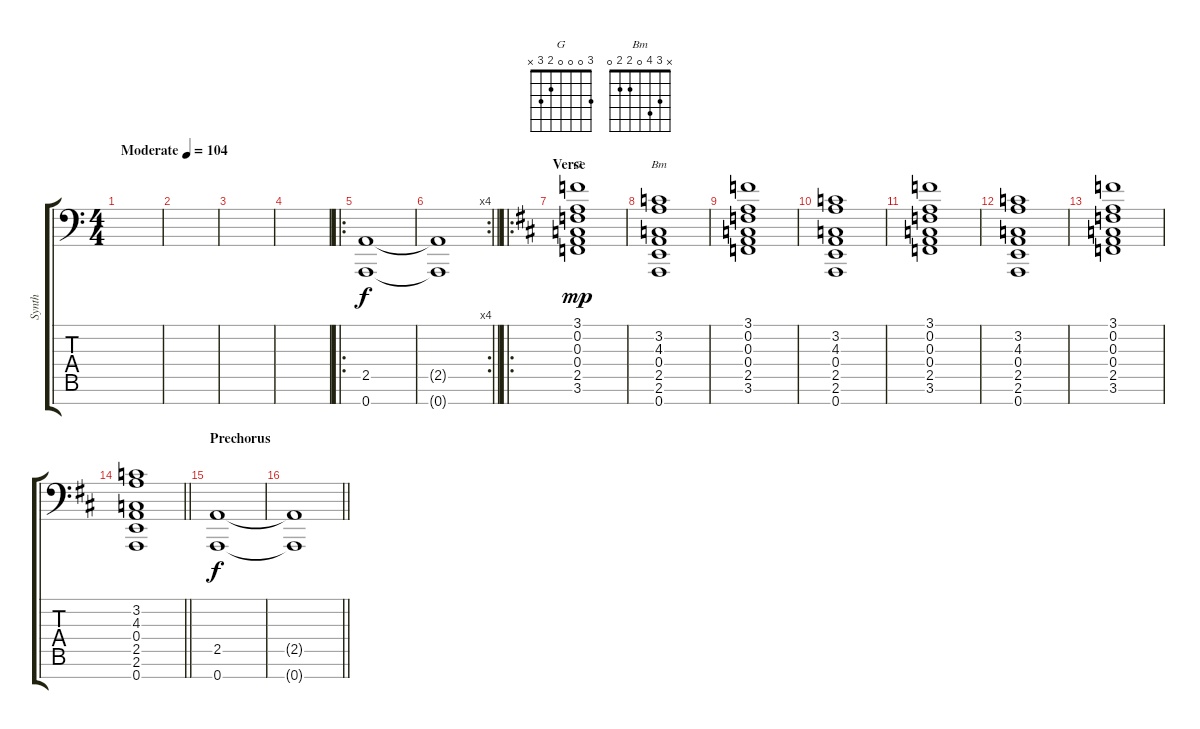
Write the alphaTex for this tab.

\track ("Synth" "Synth") {instrument synthstrings1}
\staff {score tabs}
\tuning (D4 A3 F3 C3 G2 D2 A1) {hide}
\chord ("G" 3 0 0 0 2 3 x)
\chord ("Bm" x 3 4 0 2 2 0)
\ts (4 4)
\tempo (104 "Moderate")
\clef f4
\ks c
|
|
|
|
\ro
(2.5 0.7).1 |
\rc 4
\barLineRight lightlight
(2.5{t} 0.7{t}).1 |
\ro
\section ("" "Verse")
\ks d
(3.1 0.2 0.3 0.4 2.5 3.6).1{ch "G" dy mp} |
(3.2 4.3 0.4 2.5 2.6 0.7).1{ch "Bm"} |
(3.1 0.2 0.3 0.4 2.5 3.6).1 |
(3.2 4.3 0.4 2.5 2.6 0.7).1 |
(3.1 0.2 0.3 0.4 2.5 3.6).1 |
(3.2 4.3 0.4 2.5 2.6 0.7).1 |
(3.1 0.2 0.3 0.4 2.5 3.6).1 |
\barLineRight lightlight
(3.2 4.3 0.4 2.5 2.6 0.7).1 |
\section ("" "Prechorus")
(2.5 0.7).1{dy f} |
\barLineRight lightlight
(2.5{t} 0.7{t}).1
